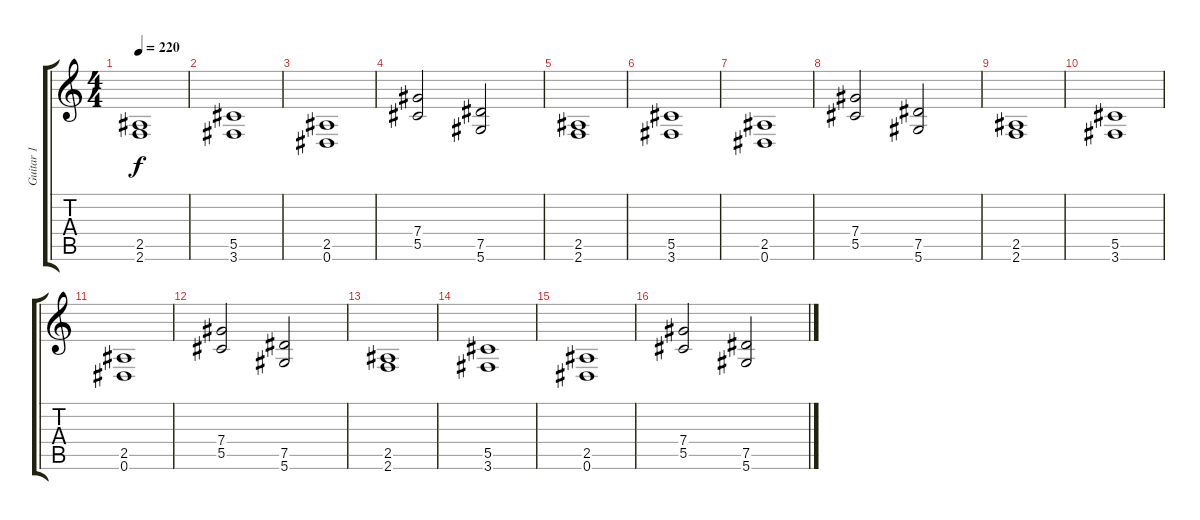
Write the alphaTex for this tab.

\track ("Guitar 1" "Guitar 1") {instrument distortionguitar}
\staff {score tabs}
\tuning (Eb4 Bb3 Gb3 Db3 Ab2 Eb2) {hide}
\ts (4 4)
\tempo 220
\clef g2
\ks c
(2.5 2.6).1{dy f} |
(5.5 3.6).1 |
(2.5 0.6).1 |
(7.4 5.5).2 (7.5 5.6).2 |
(2.5 2.6).1 |
(5.5 3.6).1 |
(2.5 0.6).1 |
(7.4 5.5).2 (7.5 5.6).2 |
(2.5 2.6).1 |
(5.5 3.6).1 |
(2.5 0.6).1 |
(7.4 5.5).2 (7.5 5.6).2 |
(2.5 2.6).1 |
(5.5 3.6).1 |
(2.5 0.6).1 |
(7.4 5.5).2 (7.5 5.6).2
